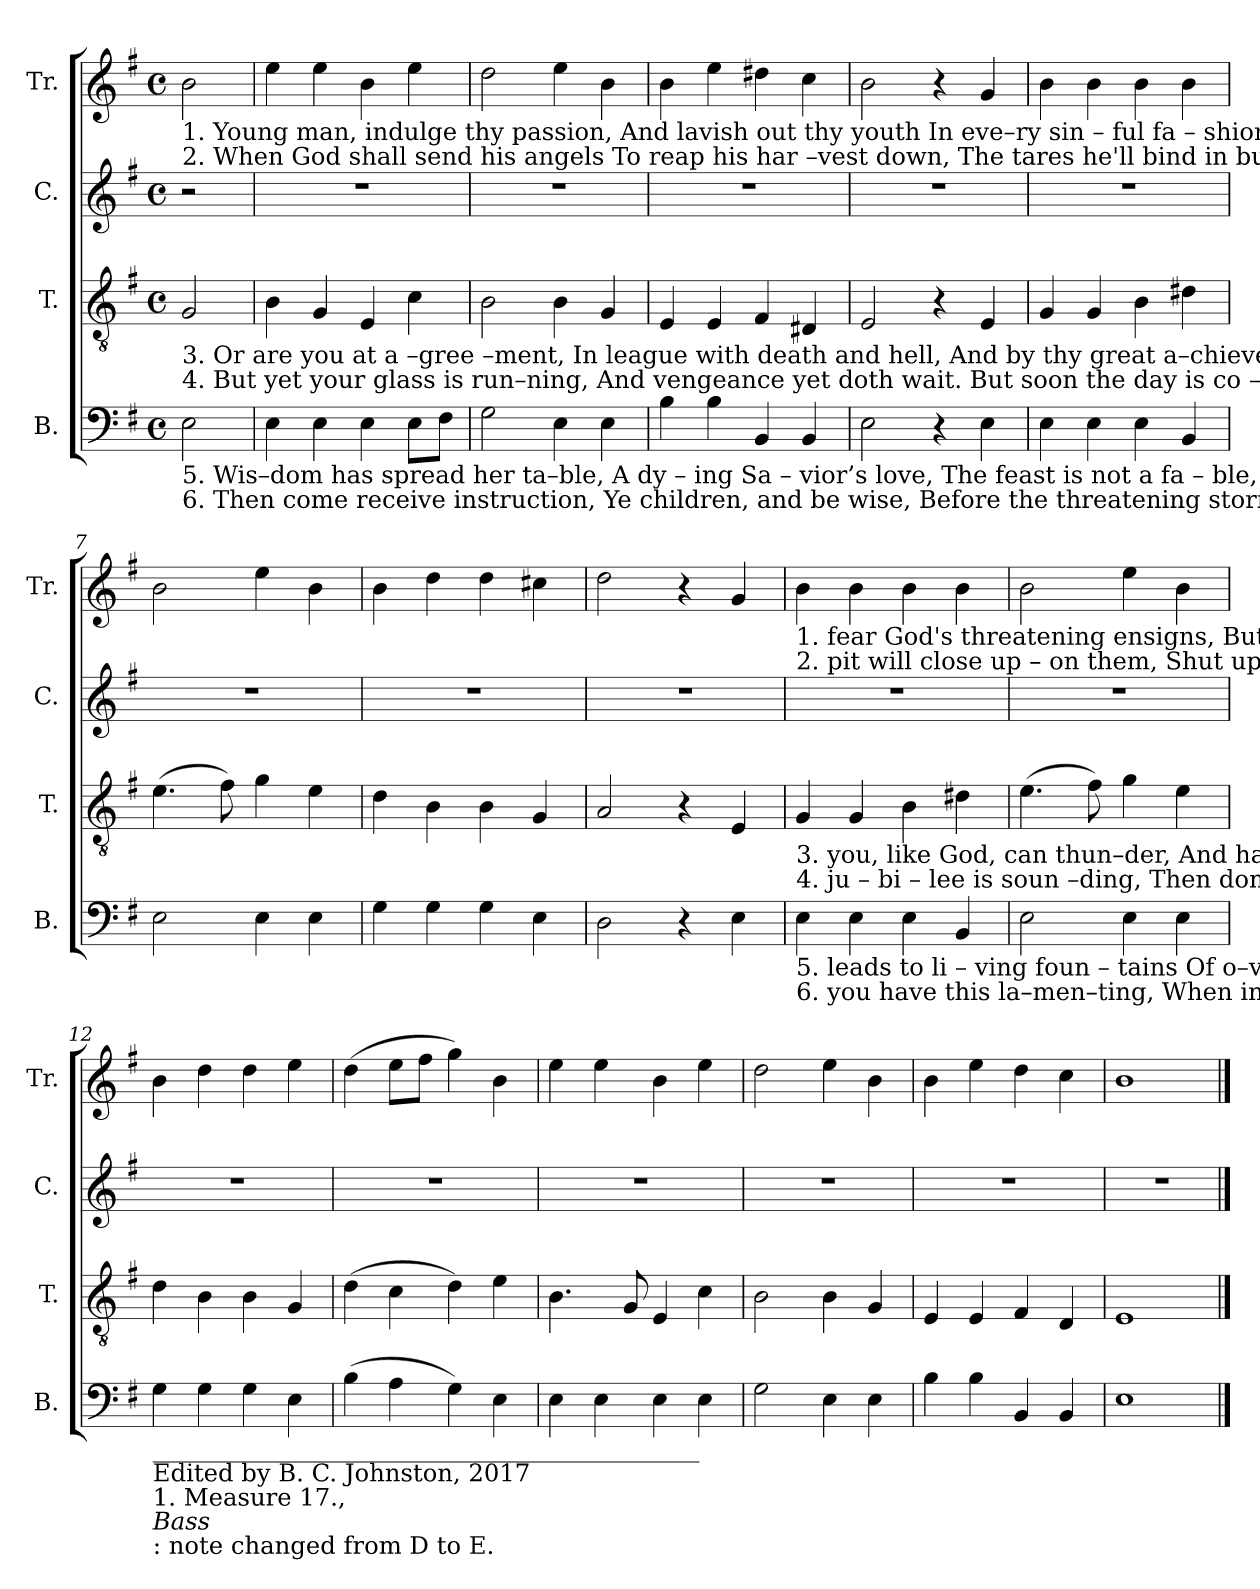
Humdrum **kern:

**kern	**kern	**kern	**kern
*part4	*part3	*part2	*part1
*staff4	*staff3	*staff2	*staff1
*I"B.	*I"T.	*I"C.	*I"Tr.
*I'B.	*I'T.	*I'C.	*I'Tr.
*clefF4	*clefGv2	*clefG2	*clefG2
*k[f#]	*k[f#]	*k[f#]	*k[f#]
*M4/4	*M4/4	*M4/4	*M4/4
*met(c)	*met(c)	*met(c)	*met(c)
*MM130	*MM130	*MM130	*MM130
=1	=1	=1	=1
!	!	!	!LO:TX:b:t=1. Young man, indulge thy passion,   And  lavish  out    thy  youth       In   eve–ry  sin – ful   fa – shion,  And  don't  regard  the truth;     Nor
!	!	!	!LO:TX:b:t=2. When  God  shall  send  his angels    To  reap  his  har –vest down, The tares he'll  bind in bundles,  And flames shall clasp them round; The
!	!LO:TX:b:t=3. Or     are   you  at  a –gree –ment,  In league with death and hell,   And by thy great a–chieve–ments  Are sure that  all     is    well?         If	!	!
!	!LO:TX:b:t=4.  But  yet  your  glass is  run–ning, And vengeance yet doth wait.  But  soon  the  day  is  co – ming,   When  it  will  be  too   late;       The	!	!
!LO:TX:b:t=5.  Wis–dom  has spread her ta–ble,  A  dy – ing  Sa – vior’s love,    The  feast  is  not    a    fa    –   ble,    By coming we may prove          It	!	!	!
!LO:TX:b:t=6.  Then  come  receive instruction,  Ye  children, and be wise,  Before the threatening storm comes   And sweeps away your lives,     Lest	!	!	!
2E\	2G/	2r	2b\
=2	=2	=2	=2
4E\	4B\	1r	4ee\
4E\	4G/	.	4ee\
4E\	4E/	.	4b\
8E\L	4c\	.	4ee\
8F#\J	.	.	.
=3	=3	=3	=3
2G\	2B\	1r	2dd\
4E\	4B\	.	4ee\
4E\	4G/	.	4b\
=4	=4	=4	=4
4B\	4E/	1r	4b\
4B\	4E/	.	4ee\
4BB/	4F#/	.	4dd#X\
4BB/	4D#X/	.	4cc\
=5	=5	=5	=5
2E\	2E/	1r	2b\
4r	4r	.	4r
4E\	4E/	.	4g/
=6	=6	=6	=6
4E\	4G/	1r	4b\
4E\	4G/	.	4b\
4E\	4B\	.	4b\
4BB/	4d#X\	.	4b\
=7	=7	=7	=7
2E\	(4.e\	1r	2b\
.	8f#\)	.	.
4E\	4g\	.	4ee\
4E\	4e\	.	4b\
=8	=8	=8	=8
4G\	4d\	1r	4b\
4G\	4B\	.	4dd\
4G\	4B\	.	4dd\
4E\	4G/	.	4cc#X\
=9	=9	=9	=9
2D\	2A/	1r	2dd\
4r	4r	.	4r
4E\	4E/	.	4g/
!!LO:LB:g=z
=10	=10	=10	=10
!	!	!	!LO:TX:b:t=1. fear God's threatening ensigns, But  what you list, that do; _____  But  know that this  is seed time,  There comes a harvest too.
!	!	!	!LO:TX:b:t=2. pit  will   close  up – on  them, Shut  up  in  keen  des – pair, ____   And   not   a   ray of sun – beam   Shall ever reach them there!
!	!LO:TX:b:t=3. you, like  God, can  thun–der,  And  hast the keys of hell, _____    I’ll   own   we  need  not  won–der   If  all    at    last   is    well.	!	!
!	!LO:TX:b:t=4. ju – bi – lee  is  soun –ding,  Then  don't be found, at last, _____  God’s  Ho –ly  Spi– rit  wounding, And you in darkness cast.	!	!
!LO:TX:b:t=5.  leads  to  li – ving  foun – tains   Of  o–ver–flo–wing  grace. _____  To  Zion’s  fragrant  mountains,   Where God unveils his face.	!	!	!
!LO:TX:b:t=6.  you have  this  la–men–ting, When  in  a  damn – ed  state,  _____    I    have  delayed  re–pen–ting,    And  now   it   is   too   late.	!	!	!
4E\	4G/	1r	4b\
4E\	4G/	.	4b\
4E\	4B\	.	4b\
4BB/	4d#X\	.	4b\
=11	=11	=11	=11
2E\	(4.e\	1r	2b\
.	8f#\)	.	.
4E\	4g\	.	4ee\
4E\	4e\	.	4b\
=12	=12	=12	=12
!LO:TX:b:t=_____________________________________________	!	!	!
!LO:TX:b:t=Edited by B. C. Johnston, 2017	!	!	!
!LO:TX:b:t=1.  Measure 17.,	!	!	!
!LO:TX:b:i:t=Bass	!	!	!
!LO:TX:b:t=&colon; note changed from D to E.	!	!	!
4G\	4d\	1r	4b\
4G\	4B\	.	4dd\
4G\	4B\	.	4dd\
4E\	4G/	.	4ee\
=13	=13	=13	=13
(4B\	(4d\	1r	(4dd\
4A\	4c\	.	8ee\L
.	.	.	8ff#\J
4G\)	4d\)	.	4gg\)
4E\	4e\	.	4b\
=14	=14	=14	=14
4E\	4.B\	1r	4ee\
4E\	.	.	4ee\
.	8G/	.	.
4E\	4E/	.	4b\
4E\	4c\	.	4ee\
=15	=15	=15	=15
2G\	2B\	1r	2dd\
4E\	4B\	.	4ee\
4E\	4G/	.	4b\
=16	=16	=16	=16
4B\	4E/	1r	4b\
4B\	4E/	.	4ee\
4BB/	4F#/	.	4dd\
4BB/	4D/	.	4cc\
=17	=17	=17	=17
1E	1E	1r	1b
==	==	==	==
*-	*-	*-	*-
